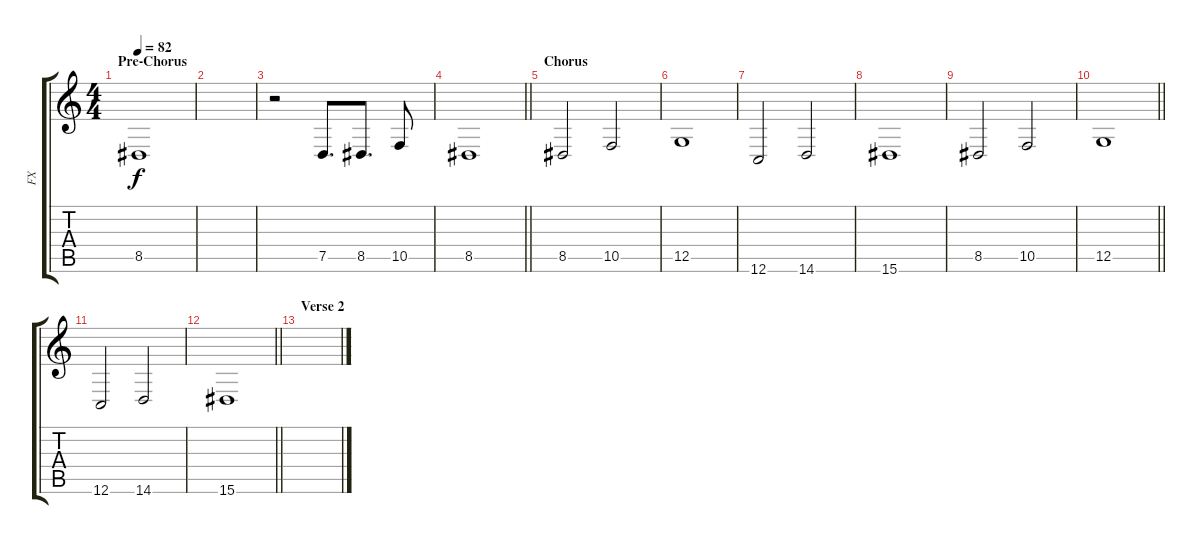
\track ("FX" "FX") {instrument stringensemble1}
\staff {score tabs}
\tuning (D4 A3 F3 C3 G2 C2) {hide}
\ts (4 4)
\section ("" "Pre-Chorus")
\tempo 82
\clef g2
\ks c
8.5.1{dy f} |
|
r.2{volume 11} 7.5.8{d} 8.5.8{d} 10.5.8 |
\barLineRight lightlight
8.5.1 |
\section ("" "Chorus")
8.5.2{volume 16} 10.5.2 |
12.5.1 |
12.6.2 14.6.2 |
15.6.1{volume 13} |
8.5.2{volume 16} 10.5.2 |
\barLineRight lightlight
12.5.1 |
12.6.2 14.6.2 |
\barLineRight lightlight
15.6.1 |
\section ("" "Verse 2")
